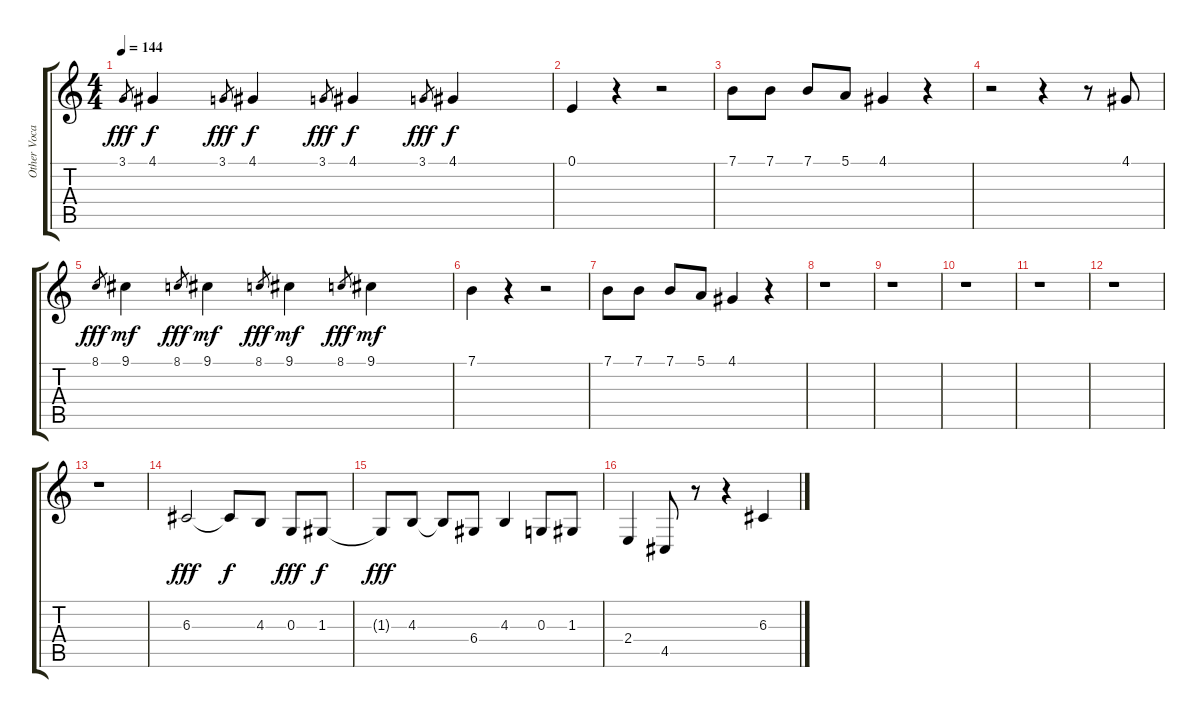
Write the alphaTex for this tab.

\track ("Other Vocals" "Other Voca") {instrument altosax}
\staff {score tabs}
\tuning (E4 B3 G3 D3 A2 E2) {hide}
\ts (4 4)
\tempo 144
\clef g2
\ks c
3.1.8{gr dy fff} 4.1.4{txt " " dy f} 3.1.8{gr dy fff} 4.1.4{dy f} 3.1.8{gr dy fff} 4.1.4{dy f} 3.1.8{gr dy fff} 4.1.4{dy f} |
0.1.4{txt " "} r.4 r.2 |
7.1.8{txt " "} 7.1.8 7.1.8 5.1.8 4.1.4{txt " "} r.4 |
r.2 r.4 r.8 4.1.8 |
8.1.8{gr dy fff} 9.1.4{dy mf} 8.1.8{gr dy fff} 9.1.4{dy mf} 8.1.8{gr dy fff} 9.1.4{dy mf} 8.1.8{gr dy fff} 9.1.4{dy mf} |
7.1.4 r.4 r.2 |
7.1.8 7.1.8 7.1.8 5.1.8 4.1.4 r.4 |
r.1 |
r.1 |
r.1 |
r.1 |
r.1 |
r.1 |
6.3.2{dy fff} 6.3{t}.8{dy f} 4.3.8 0.3.8{dy fff} 1.3.8{dy f} |
1.3{t}.8{dy fff} 4.3.8 4.3{t}.8 6.4.8 4.3.4 0.3.8 1.3.8 |
2.4.4 4.5.8 r.8 r.4 6.3.4
